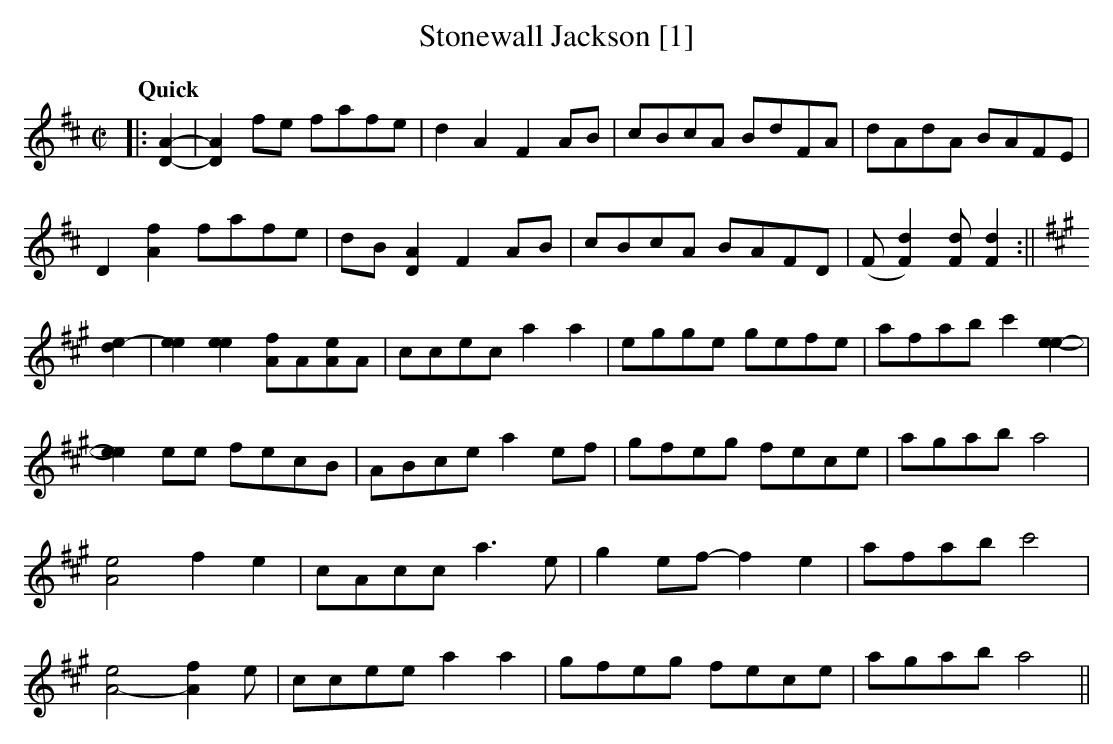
X:1
T:Stonewall Jackson [1]
M:C|
L:1/8
Q:"Quick"
K:D
|:[D2A2]-|[D2A2]fe fafe|d2A2F2AB|cBcA BdFA|dAdA BAFE|
D2[A2f2] fafe|dB[D2A2] F2AB|cBcA BAFD|(F[F2d2])[Fd][F2d2]:||
K:A
[d2e2]-|[e2e2][e2e2][Af]A[Ae]A|ccec a2a2|egge gefe|afab c'2[e2e2]-|
[e2e2]ee fecB|ABce a2ef|gfeg fece|agab a4|
[A4e4]f2e2|cAcc a3e|g2ef-f2e2|afab c'4|
[A4e4]-[A2f2]e|ccee a2a2|gfeg fece|agab a4||
